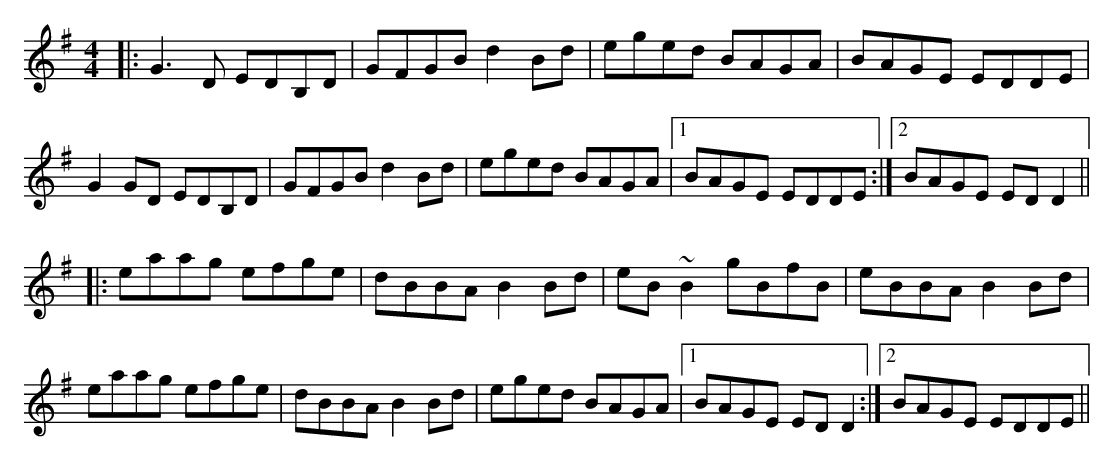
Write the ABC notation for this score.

X:1
M:4/4
K:G
|:G3D EDB,D|GFGB d2 Bd|eged BAGA|BAGE EDDE|
G2 GD EDB,D|GFGB d2 Bd|eged BAGA|1 BAGE EDDE:|2 BAGE ED D2||
|:eaag efge|dBBA B2 Bd|eB ~B2 gBfB|eBBA B2 Bd|
eaag efge|dBBA B2 Bd|eged BAGA|1 BAGE EDD2:|2 BAGE EDDE||
